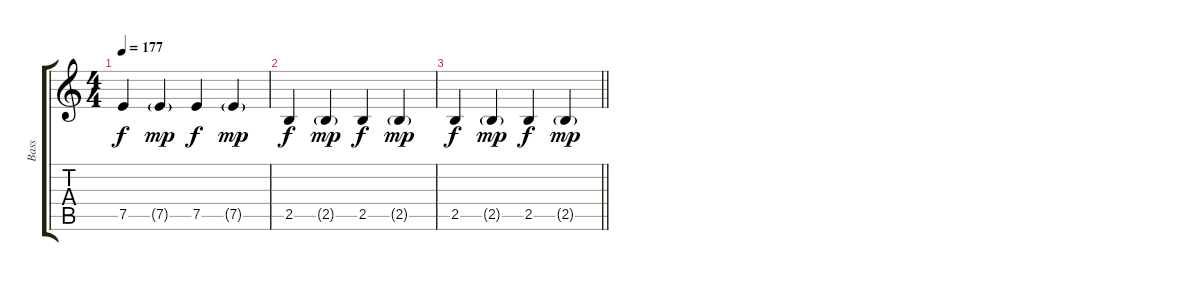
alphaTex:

\track ("Bass" "Bass") {instrument electricbassfinger}
\staff {score tabs}
\tuning (E4 B3 G3 D3 A2 E2) {hide}
\ts (4 4)
\tempo 177
\clef g2
\ks c
7.5.4{dy f} 7.5{g}.4{dy mp} 7.5.4{dy f} 7.5{g}.4{dy mp} |
2.5.4{dy f} 2.5{g}.4{dy mp} 2.5.4{dy f} 2.5{g}.4{dy mp} |
\barLineRight lightlight
2.5.4{dy f} 2.5{g}.4{dy mp} 2.5.4{dy f} 2.5{g}.4{dy mp}
